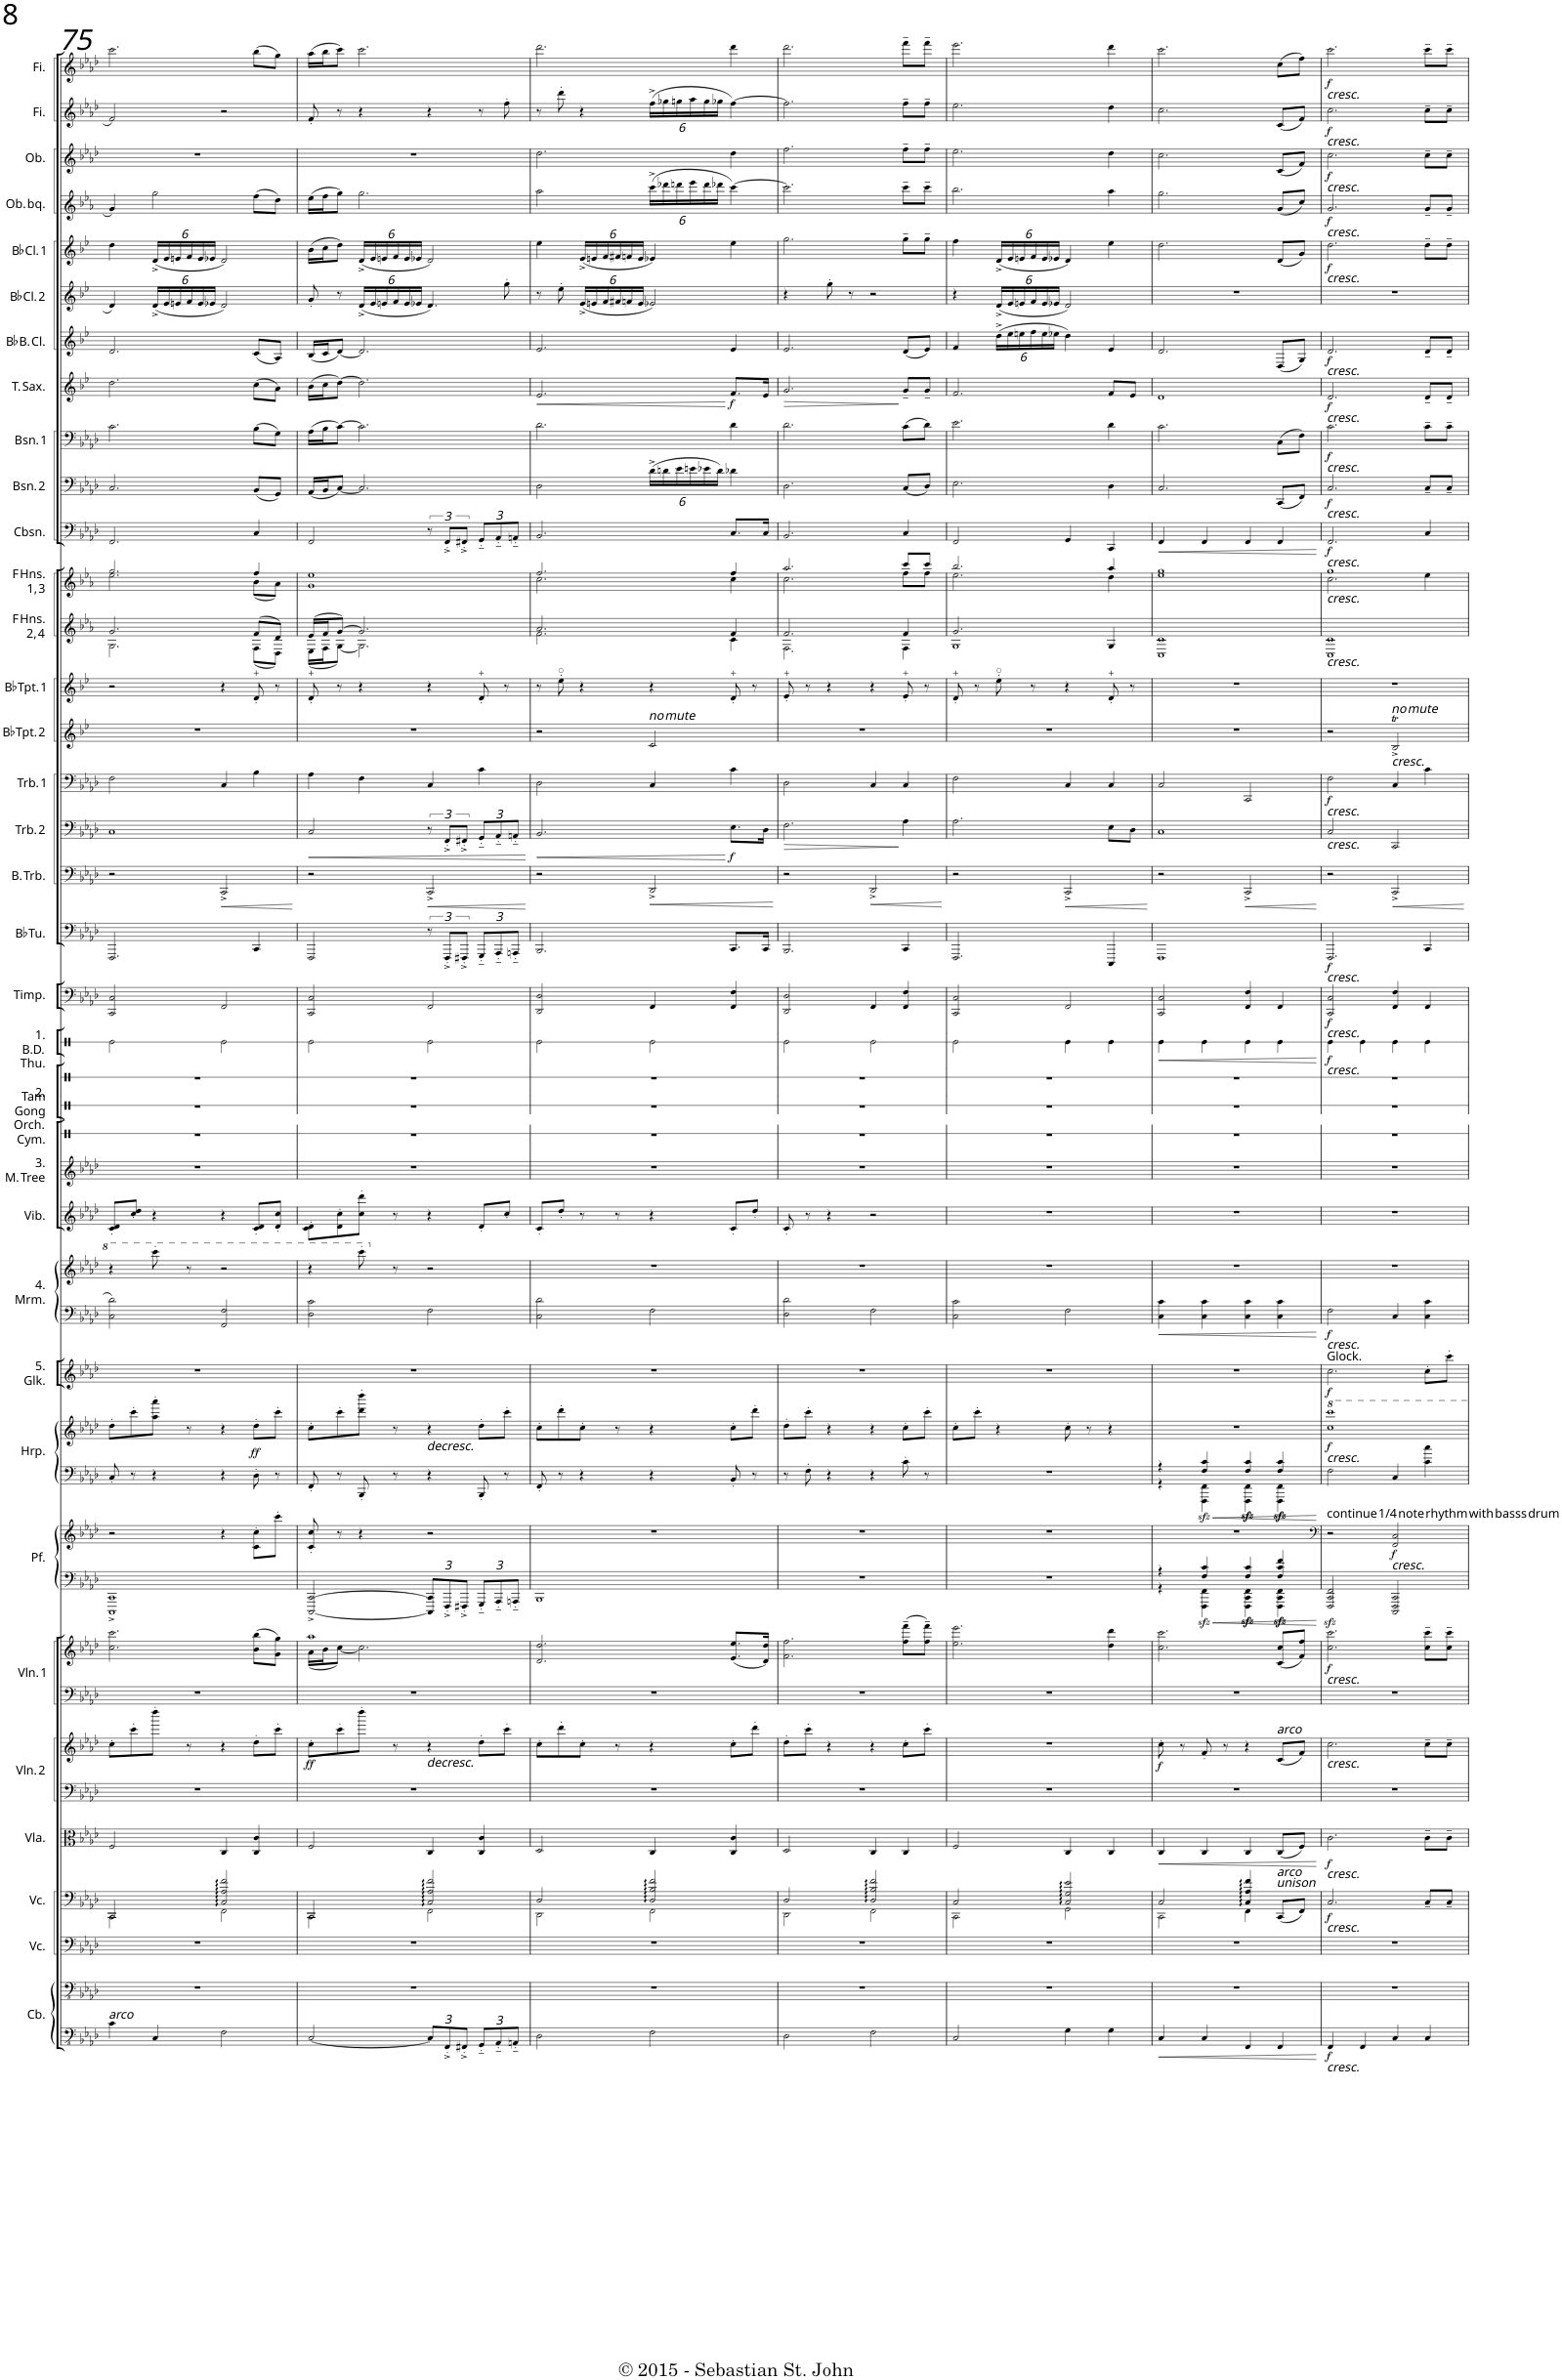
**kern	**kern	**dynam	**kern	**kern	**dynam	**kern	**dynam	**kern	**kern	**dynam	**kern	**kern	**dynam	**kern	**kern	**dynam	**kern	**kern	**dynam	**kern	**dynam	**kern	**kern	**dynam	**kern	**kern	**kern	**kern	**kern	**kern	**dynam	**kern	**dynam	**kern	**dynam	**kern	**dynam	**kern	**dynam	**kern	**dynam	**kern	**kern	**kern	**kern	**kern	**dynam	**kern	**dynam	**kern	**dynam	**kern	**dynam	**kern	**dynam	**kern	**kern	**dynam	**kern	**dynam	**kern	**dynam	**kern	**dynam	**kern	**dynam
*part36	*part36	*part36	*part35	*part34	*part34	*part33	*part33	*part32	*part32	*part32	*part31	*part31	*part31	*part30	*part30	*part30	*part29	*part29	*part29	*part28	*part28	*part27	*part27	*part27	*part26	*part25	*part24	*part23	*part22	*part21	*part21	*part20	*part20	*part19	*part19	*part18	*part18	*part17	*part17	*part16	*part16	*part15	*part14	*part13	*part12	*part11	*part11	*part10	*part10	*part9	*part9	*part8	*part8	*part7	*part7	*part6	*part5	*part5	*part4	*part4	*part3	*part3	*part2	*part2	*part1	*part1
*staff42	*staff41	*staff41/42	*staff40	*staff39	*staff39	*staff38	*staff38	*staff37	*staff36	*staff36/37	*staff35	*staff34	*staff34/35	*staff33	*staff32	*staff32/33	*staff31	*staff30	*staff30/31	*staff29	*staff29	*staff28	*staff27	*staff27/28	*staff26	*staff25	*staff24	*staff23	*staff22	*staff21	*staff21	*staff20	*staff20	*staff19	*staff19	*staff18	*staff18	*staff17	*staff17	*staff16	*staff16	*staff15	*staff14	*staff13	*staff12	*staff11	*staff11	*staff10	*staff10	*staff9	*staff9	*staff8	*staff8	*staff7	*staff7	*staff6	*staff5	*staff5	*staff4	*staff4	*staff3	*staff3	*staff2	*staff2	*staff1	*staff1
*I"Contrabass	*	*	*I"Violoncello	*I"Violoncello	*	*I"Viola	*	*I"Violin 2	*	*	*I"Violin 1	*	*	*I"Piano Celesta	*	*	*I"Harp	*	*	*I"5. Glockenspiel	*	*I"4. Marimba	*	*	*I"Vibraphone	*I"3. Mark Tree	*I"Orchestra Cymbals	*I"Tam-Tam Big Gong	*I"Thundersheet  2.	*I"1. Bass Drum	*	*I"Timpani	*	*I"Bb Tuba	*	*I"Bass Trombone	*	*I"Trombone 2	*	*I"Trombone 1	*	*I"Bb Trumpet 2	*I"Bb Trumpet 1	*I"F Horns 2, 4	*I"F Horns 1, 3	*I"Contrabassoon	*	*I"Bassoon 2	*	*I"Bassoon 1	*	*I"Tenor Saxophone	*	*I"Bb Bass Clarinet	*	*I"Bb Clarinet 2	*I"Bb Clarinet 1	*	*I"English Horn	*	*I"Oboe	*	*I"Flute 2 Alto Flt.	*	*I"Flute 1 Piccolo	*
*I'Cb.	*	*	*I'Vc.	*I'Vc.	*	*I'Vla.	*	*I'Vln. 2	*	*	*I'Vln. 1	*	*	*I'Pno. Csta.	*	*	*I'Hrp.	*	*	*I'5. Glk.	*	*I'4. Mrm.	*	*	*I'Vib.	*I'3. M. Tree	*I'Orch.  Cym.	*I'Tam Gong	*I'Thu.  2.	*I'1. B.D.	*	*I'Timp.	*	*I'Bb Tu.	*	*I'B. Trb.	*	*I'Trb. 2	*	*I'Trb. 1	*	*I'Bb Tpt. 2	*I'Bb Tpt. 1	*I'F Hns. 2, 4	*I'F Hns. 1, 3	*I'Cbsn.	*	*I'Bsn. 2	*	*I'Bsn. 1	*	*I'T. Sax.	*	*I'Bb B. Cl.	*	*I'Bb Cl. 2	*I'Bb Cl. 1	*	*I'E. Hn.	*	*I'Ob.	*	*I'Fl. 2 AFlt	*	*I'Fl. 1 Picc.	*
!!LO:PB:g=z
*clefFv4	*clefFv4	*	*clefF4	*clefF4	*	*clefC3	*	*clefF4	*clefG2	*	*clefF4	*clefG2	*	*clefF4	*clefG2	*	*clefF4	*clefG2	*	*clefG2	*	*clefF4	*clefG2	*	*clefG2	*clefG2	*clefX	*clefX	*clefX	*clefX	*	*clefF4	*	*clefF4	*	*clefF4	*	*clefF4	*	*clefF4	*	*clefG2	*clefG2	*clefG2	*clefG2	*clefF4	*	*clefF4	*	*clefF4	*	*clefG2	*	*clefG2	*	*clefG2	*clefG2	*	*clefG2	*	*clefG2	*	*clefG2	*	*clefG2	*
*	*	*	*	*	*	*	*	*	*	*	*	*	*	*	*	*	*	*	*	*Trd-14c-24	*	*	*	*	*	*	*	*	*	*	*	*	*	*	*	*	*	*	*	*	*	*Trd1c2	*Trd1c2	*Trd4c7	*Trd4c7	*Trd7c12	*	*	*	*	*	*Trd8c14	*	*Trd8c14	*	*Trd1c2	*Trd1c2	*	*Trd4c7	*	*	*	*	*	*	*
*k[b-e-a-d-]	*k[b-e-a-d-]	*	*k[b-e-a-d-]	*k[b-e-a-d-]	*	*k[b-e-a-d-]	*	*k[b-e-a-d-]	*k[b-e-a-d-]	*	*k[b-e-a-d-]	*k[b-e-a-d-]	*	*k[b-e-a-d-]	*k[b-e-a-d-]	*	*k[b-e-a-d-]	*k[b-e-a-d-]	*	*k[b-e-a-d-]	*	*k[b-e-a-d-]	*k[b-e-a-d-]	*	*k[b-e-a-d-]	*k[b-e-a-d-]	*k[]	*k[]	*k[]	*k[]	*	*k[b-e-a-d-]	*	*k[b-e-a-d-]	*	*k[b-e-a-d-]	*	*k[b-e-a-d-]	*	*k[b-e-a-d-]	*	*k[b-e-]	*k[b-e-]	*k[b-e-a-]	*k[b-e-a-]	*k[b-e-a-d-]	*	*k[b-e-a-d-]	*	*k[b-e-a-d-]	*	*k[b-e-]	*	*k[b-e-]	*	*k[b-e-]	*k[b-e-]	*	*k[b-e-a-]	*	*k[b-e-a-d-]	*	*k[b-e-a-d-]	*	*k[b-e-a-d-]	*
*M4/4	*M4/4	*	*M4/4	*M4/4	*	*M4/4	*	*M4/4	*M4/4	*	*M4/4	*M4/4	*	*M4/4	*M4/4	*	*M4/4	*M4/4	*	*M4/4	*	*M4/4	*M4/4	*	*M4/4	*M4/4	*M4/4	*M4/4	*M4/4	*M4/4	*	*M4/4	*	*M4/4	*	*M4/4	*	*M4/4	*	*M4/4	*	*M4/4	*M4/4	*M4/4	*M4/4	*M4/4	*	*M4/4	*	*M4/4	*	*M4/4	*	*M4/4	*	*M4/4	*M4/4	*	*M4/4	*	*M4/4	*	*M4/4	*	*M4/4	*
=75	=75	=75	=75	=75	=75	=75	=75	=75	=75	=75	=75	=75	=75	=75	=75	=75	=75	=75	=75	=75	=75	=75	=75	=75	=75	=75	=75	=75	=75	=75	=75	=75	=75	=75	=75	=75	=75	=75	=75	=75	=75	=75	=75	=75	=75	=75	=75	=75	=75	=75	=75	=75	=75	=75	=75	=75	=75	=75	=75	=75	=75	=75	=75	=75	=75	=75
*	*	*	*	*^	*	*	*	*	*	*	*	*	*	*	*	*	*	*	*	*	*	*	*	*	*	*	*	*	*	*	*	*	*	*	*	*	*	*	*	*	*	*	*	*^	*^	*	*	*	*	*	*	*	*	*	*	*	*	*	*	*	*	*	*	*	*	*
!LO:TX:a:i:t=arco	!	!	!	!	!	!	!	!	!	!	!	!	!	!	!	!	!	!	!	!	!	!	!	!	!	!	!	!	!	!	!	!	!	!	!	!	!	!	!	!	!	!	!	!	!	!	!	!	!	!	!	!	!	!	!	!	!	!	!	!	!	!	!	!	!	!	!	!	!
4C\	1r	.	1r	2CC/	2CC\	.	2F/	.	1r	8cc'\L	.	1r	2.cc\ 2.ccc\	.	1CCC^ 1CC^	2r	.	8C'/	8dd-'\L	.	1r	.	2C\ 2d-\	4r	.	8c/' 8d-/'L	1r	1r	1r	1r	2Re\	.	2CC/ 2C/	.	2.FFF/	.	2r	.	1C	.	2F\	.	1r	2r	2.g/	2.G\	2.gg/	2.ee-\	2.FF/	.	2.C/	.	2.c\	.	2.dd\	.	2.d/	.	4d/	4dd\	.	4g/	.	1r	.	2f/	.	2.ccc\	.
.	.	.	.	.	.	.	.	.	.	8ccc'\	.	.	.	.	.	.	.	8r	8ccc'\	.	.	.	.	.	.	8cc/' 8dd-/'J	.	.	.	.	.	.	.	.	.	.	.	.	.	.	.	.	.	.	.	.	.	.	.	.	.	.	.	.	.	.	.	.	.	.	.	.	.	.	.	.	.	.	.
*	*	*	*	*	*	*	*	*	*	*	*	*	*	*	*	*	*	*	*	*	*	*	*	*	*	*	*	*	*	*	*	*	*	*	*	*	*	*	*	*	*	*	*	*	*	*	*	*	*	*	*	*	*	*	*	*	*	*	*Xbrackettup	*Xbrackettup	*	*	*	*	*	*	*	*	*
4CC/	.	.	.	.	.	.	.	.	.	8dddd-'\J	.	.	.	.	.	.	.	4r	8aa-\' 8aaa-\'J	.	.	.	.	8cccc'\	.	4r	.	.	.	.	.	.	.	.	.	.	.	.	.	.	.	.	.	.	.	.	.	.	.	.	.	.	.	.	.	.	.	.	(<24d^/LL	(<24d^/LL	.	2gg\	.	.	.	.	.	.	.
.	.	.	.	.	.	.	.	.	.	.	.	.	.	.	.	.	.	.	.	.	.	.	.	.	.	.	.	.	.	.	.	.	.	.	.	.	.	.	.	.	.	.	.	.	.	.	.	.	.	.	.	.	.	.	.	.	.	.	24e-/	24e-/	.	.	.	.	.	.	.	.	.
.	.	.	.	.	.	.	.	.	.	.	.	.	.	.	.	.	.	.	.	.	.	.	.	.	.	.	.	.	.	.	.	.	.	.	.	.	.	.	.	.	.	.	.	.	.	.	.	.	.	.	.	.	.	.	.	.	.	.	24en/	24en/	.	.	.	.	.	.	.	.	.
.	.	.	.	.	.	.	.	.	.	8r	.	.	.	.	.	.	.	.	8r	.	.	.	.	8r	.	.	.	.	.	.	.	.	.	.	.	.	.	.	.	.	.	.	.	.	.	.	.	.	.	.	.	.	.	.	.	.	.	.	24f/	24f/	.	.	.	.	.	.	.	.	.
.	.	.	.	.	.	.	.	.	.	.	.	.	.	.	.	.	.	.	.	.	.	.	.	.	.	.	.	.	.	.	.	.	.	.	.	.	.	.	.	.	.	.	.	.	.	.	.	.	.	.	.	.	.	.	.	.	.	.	24e/	24e/	.	.	.	.	.	.	.	.	.
.	.	.	.	.	.	.	.	.	.	.	.	.	.	.	.	.	.	.	.	.	.	.	.	.	.	.	.	.	.	.	.	.	.	.	.	.	.	.	.	.	.	.	.	.	.	.	.	.	.	.	.	.	.	.	.	.	.	.	24e-X/JJ	24e-X/JJ	.	.	.	.	.	.	.	.	.
!	!	!	!	!	!	!	!	!	!	!	!	!	!	!	!	!	!	!	!	!	!	!	!	!	!	!	!	!	!	!	!	!	!	!	!	!	!	!LO:HP:b	!	!	!	!	!	!	!	!	!	!	!	!	!	!	!	!	!	!	!	!	!	!	!	!	!	!	!	!	!	!	!
2FF\	.	.	.	2C/ 2A-/ 2f/	2FF\	.	4C/	.	.	4r	.	.	.	.	.	4r	.	4r	4r	.	.	.	2FF/ 2F/	2r	.	4r	.	.	.	.	2Re\	.	2FF/	.	.	.	2CC^/	<	.	.	4C/	.	.	4r	.	.	.	.	.	.	.	.	.	.	.	.	.	.	2d/)	2d/)	.	.	.	.	.	2r	.	.	.
!	!	!	!	!	!	!	!	!	!	!	!	!	!	!	!	!	!	!	!	!LO:DY:b	!	!	!	!	!	!	!	!	!	!	!	!	!	!	!	!	!	!	!	!	!	!	!	!	!	!	!	!	!	!	!	!	!	!	!	!	!	!	!	!	!	!	!	!	!	!	!	!	!
.	.	.	.	.	.	.	4C/ 4c/	.	.	8dd-'\L	.	.	(>8b-\ 8bb-\L	.	.	8c\' 8cc\'L	.	8D-'\	8dd-'\L	ff	.	.	.	.	.	8c/' 8d-/'L	.	.	.	.	.	.	.	.	4CC/	.	.	.	.	.	4B-\	.	.	8d'/	(>8f/L	(<8F\L	4ff/	(<8b-\L	4C/	.	(<8BB-/L	.	(>8B-\L	.	(>8cc\L	.	(<8c/L	.	.	.	.	(>8ff\L	.	.	.	.	.	(>8bb-\L	.
.	.	.	.	.	.	.	.	.	.	8ccc'\J	.	.	8g\ 8gg\J)	.	.	8ccc'\J	.	8r	8ccc'\J	.	.	.	.	.	.	8d-/' 8cc/'J	.	.	.	.	.	.	.	.	.	.	.	.	.	.	.	.	.	8r	8d/J)	8D\J)	.	8a-\J)	.	.	8GG/J)	.	8G\J)	.	8a\J)	.	8A/J)	.	.	.	.	8dd\J)	.	.	.	.	.	8gg\J)	.
=76	=76	=76	=76	=76	=76	=76	=76	=76	=76	=76	=76	=76	=76	=76	=76	=76	=76	=76	=76	=76	=76	=76	=76	=76	=76	=76	=76	=76	=76	=76	=76	=76	=76	=76	=76	=76	=76	=76	=76	=76	=76	=76	=76	=76	=76	=76	=76	=76	=76	=76	=76	=76	=76	=76	=76	=76	=76	=76	=76	=76	=76	=76	=76	=76	=76	=76	=76	=76	=76
*	*	*	*	*	*	*	*	*	*	*	*	*	*^	*	*	*	*	*	*	*	*	*	*	*	*	*	*	*	*	*	*	*	*	*	*	*	*	*	*	*	*	*	*	*	*	*	*	*	*	*	*	*	*	*	*	*	*	*	*	*	*	*	*	*	*	*	*	*	*
!	!	!	!	!	!	!	!	!	!	!	!LO:DY:b	!	!	!	!	!	!	!	!	!	!	!	!	!	!	!	!	!	!	!	!	!	!	!	!	!	!	!	!	!	!LO:HP:b	!	!	!	!	!	!	!	!	!	!	!	!	!	!	!	!	!	!	!	!	!	!	!	!	!	!	!	!	!
[2CC/	1r	.	1r	2CC/	2CC\	.	2F/	.	1r	8cc'\L	ff	1r	1aa-	(<16a-\LL	.	[2CCC/^ [2CC/^	8c/' 8cc/'	.	8FF'/	8cc'\L	.	1r	.	2D-\ 2c\	4r	.	8c\' 8d-\'L	1r	1r	1r	1r	2Re\	.	2CC/ 2C/	.	2FFF/	.	2r	.	2C/	<	4A-\	.	1r	8d'/	(>16e-/LL	(<16E-\LL	1ee-	1g	2FF/	.	(<16AA-/LL	.	(>16A-\LL	.	(>16b-\LL	.	(<16B-/LL	.	8g'/	(>16b-\LL	.	(>16ee-\LL	.	1r	.	8f'/	.	(>16aa-\LL	.
.	.	.	.	.	.	.	.	.	.	.	.	.	.	16b-\J	.	.	.	.	.	.	.	.	.	.	.	.	.	.	.	.	.	.	.	.	.	.	.	.	.	.	.	.	.	.	.	16f/J	16F\J	.	.	.	.	16BB-/J	.	16B-\J	.	16cc\J	.	16c/J	.	.	16cc\J	.	16ff\J	.	.	.	.	.	16bb-\J	.
.	.	.	.	.	.	.	.	.	.	8ccc'\	.	.	.	[8cc\J)	.	.	8r	.	8r	8ccc'\	.	.	.	.	.	.	8d-\' 8cc\'	.	.	.	.	.	.	.	.	.	.	.	.	.	.	.	.	.	8r	[8g/J)	[8G\J)	.	.	.	.	[8C/J)	.	[8c\J)	.	[8dd\J)	.	[8d/J)	.	8r	8dd\J)	.	8gg\J)	.	.	.	8r	.	8ccc\J)	.
.	.	.	.	.	.	.	.	.	.	8dddd-'\J	.	.	.	2.cc\]	.	.	4r	.	8BBB-'/	8ddd-\' 8dddd-\'J	.	.	.	.	8cccc'\	.	8cc\' 8ddd-\'J	.	.	.	.	.	.	.	.	.	.	.	.	.	.	4F\	.	.	4r	2.g/]	2.G\]	.	.	.	.	2.C/]	.	2.c\]	.	2.dd\]	.	2.d/]	.	(<24d^/LL	(<24d^/LL	.	2.gg\	.	.	.	4r	.	2.ccc\	.
.	.	.	.	.	.	.	.	.	.	.	.	.	.	.	.	.	.	.	.	.	.	.	.	.	.	.	.	.	.	.	.	.	.	.	.	.	.	.	.	.	.	.	.	.	.	.	.	.	.	.	.	.	.	.	.	.	.	.	.	24e-/	24e-/	.	.	.	.	.	.	.	.	.
.	.	.	.	.	.	.	.	.	.	.	.	.	.	.	.	.	.	.	.	.	.	.	.	.	.	.	.	.	.	.	.	.	.	.	.	.	.	.	.	.	.	.	.	.	.	.	.	.	.	.	.	.	.	.	.	.	.	.	.	24en/	24en/	.	.	.	.	.	.	.	.	.
.	.	.	.	.	.	.	.	.	.	8r	.	.	.	.	.	.	.	.	8r	8r	.	.	.	.	8r	.	8r	.	.	.	.	.	.	.	.	.	.	.	.	.	.	.	.	.	.	.	.	.	.	.	.	.	.	.	.	.	.	.	.	24f/	24f/	.	.	.	.	.	.	.	.	.
.	.	.	.	.	.	.	.	.	.	.	.	.	.	.	.	.	.	.	.	.	.	.	.	.	.	.	.	.	.	.	.	.	.	.	.	.	.	.	.	.	.	.	.	.	.	.	.	.	.	.	.	.	.	.	.	.	.	.	.	24e/	24e/	.	.	.	.	.	.	.	.	.
.	.	.	.	.	.	.	.	.	.	.	.	.	.	.	.	.	.	.	.	.	.	.	.	.	.	.	.	.	.	.	.	.	.	.	.	.	.	.	.	.	.	.	.	.	.	.	.	.	.	.	.	.	.	.	.	.	.	.	.	24e-X/JJ	24e-X/JJ	.	.	.	.	.	.	.	.	.
*Xbrackettup	*	*	*	*	*	*	*	*	*	*	*	*	*	*	*	*Xbrackettup	*	*	*	*	*	*	*	*	*	*	*	*	*	*	*	*	*	*	*	*	*	*	*	*	*	*	*	*	*	*	*	*	*	*	*	*	*	*	*	*	*	*	*	*	*	*	*	*	*	*	*	*	*	*
!	!	!	!	!	!	!	!	!	!	!	!	!	!	!	!	!	!	!	!	!LO:TX:b:i:t=decresc.	!	!	!	!	!	!	!	!	!	!	!	!	!	!	!	!	!	!	!	!	!	!	!	!	!	!	!	!	!	!	!	!	!	!	!	!	!	!	!	!	!	!	!	!	!	!	!	!	!	!
!	!	!	!	!	!	!	!	!	!	!LO:TX:b:i:t=decresc.	!	!	!	!	!	!	!	!	!	!	!	!	!	!	!	!	!	!	!	!	!	!	!	!	!	!	!	!	!	!	!	!	!	!	!	!	!	!	!	!	!	!	!	!	!	!	!	!	!	!	!	!	!	!	!	!	!	!	!	!
!	!	!	!	!	!	!	!	!	!	!	!	!	!	!	!	!	!	!	!	!	!	!	!	!	!	!	!	!	!	!	!	!	!	!	!	!	!	!	!LO:HP:b	!	!	!	!	!	!	!	!	!	!	!	!	!	!	!	!	!	!	!	!	!	!	!	!	!	!	!	!	!	!	!
12CC/L]	.	.	.	2C/ 2A-/ 2f/	2FF\	.	4C/	.	.	4r	.	.	.	.	.	12CCC/] 12CC/]L	2r	.	4r	4r	.	.	.	2F\	2r	.	4r	.	.	.	.	2Re\	.	2FF/	.	12r	.	2CC^/	<	12r	.	4C/	.	.	4r	.	.	.	.	12r	.	.	.	.	.	.	.	.	.	4.d/)	2d/)	.	.	.	.	.	4r	.	.	.
12FFF'^/	.	.	.	.	.	.	.	.	.	.	.	.	.	.	.	12FFF'^/	.	.	.	.	.	.	.	.	.	.	.	.	.	.	.	.	.	.	.	12FFF'^/L	.	.	.	12FF'^/L	.	.	.	.	.	.	.	.	.	12FF'^/L	.	.	.	.	.	.	.	.	.	.	.	.	.	.	.	.	.	.	.	.
12FFF#X'^/J	.	.	.	.	.	.	.	.	.	.	.	.	.	.	.	12FFF#X'^/J	.	.	.	.	.	.	.	.	.	.	.	.	.	.	.	.	.	.	.	12FFF#X'^/J	.	.	.	12FF#X'^/J	.	.	.	.	.	.	.	.	.	12FF#X'^/J	.	.	.	.	.	.	.	.	.	.	.	.	.	.	.	.	.	.	.	.
*	*	*	*	*	*	*	*	*	*	*	*	*	*	*	*	*	*	*	*	*	*	*	*	*	*	*	*	*	*	*	*	*	*	*	*	*Xbrackettup	*	*	*	*Xbrackettup	*	*	*	*	*	*	*	*	*	*Xbrackettup	*	*	*	*	*	*	*	*	*	*	*	*	*	*	*	*	*	*	*	*
12GGG'~/L	.	.	.	.	.	.	4C/ 4c/	.	.	8dd-'\L	.	.	.	.	.	12GGG'~/L	.	.	8BBB-'/	8dd-'\L	.	.	.	.	.	.	8d-'/L	.	.	.	.	.	.	.	.	12GGG'~/L	.	.	.	12GG'~/L	.	4c\	.	.	8d'/	.	.	.	.	12GG'~/L	.	.	.	.	.	.	.	.	.	.	.	.	.	.	.	.	8r	.	.	.
12AAA-'~/	.	.	.	.	.	.	.	.	.	.	.	.	.	.	.	12AAA-'~/	.	.	.	.	.	.	.	.	.	.	.	.	.	.	.	.	.	.	.	12AAA-'~/	.	.	.	12AA-'~/	.	.	.	.	.	.	.	.	.	12AA-'~/	.	.	.	.	.	.	.	.	.	.	.	.	.	.	.	.	.	.	.	.
.	.	.	.	.	.	.	.	.	.	8ccc'\J	.	.	.	.	.	.	.	.	8r	8ccc'\J	.	.	.	.	.	.	8cc'/J	.	.	.	.	.	.	.	.	.	.	.	.	.	.	.	.	.	8r	.	.	.	.	.	.	.	.	.	.	.	.	.	.	8gg'\	.	.	.	.	.	.	8ff'\	.	.	.
12AAAn'~/J	.	.	.	.	.	.	.	.	.	.	.	.	.	.	.	12AAAn'~/J	.	.	.	.	.	.	.	.	.	.	.	.	.	.	.	.	.	.	.	12AAAn'~/J	.	.	.	12AAn'~/J	.	.	.	.	.	.	.	.	.	12AAn'~/J	.	.	.	.	.	.	.	.	.	.	.	.	.	.	.	.	.	.	.	.
*	*	*	*	*	*	*	*	*	*	*	*	*	*	*	*	*	*	*	*	*	*	*	*	*	*	*	*	*	*	*	*	*	*	*	*	*	*	*	*	*	*	*	*	*	*	*v	*v	*	*	*	*	*	*	*	*	*	*	*	*	*	*	*	*	*	*	*	*	*	*	*
*	*	*	*	*v	*v	*	*	*	*	*	*	*	*v	*v	*	*	*	*	*	*	*	*	*	*	*	*	*	*	*	*	*	*	*	*	*	*	*	*	*	*	*	*	*	*	*	*	*v	*v	*	*	*	*	*	*	*	*	*	*	*	*	*	*	*	*	*	*	*	*	*
.	.	.	.	.	.	.	.	.	.	.	.	.	.	.	.	.	.	.	.	.	.	.	.	.	.	.	.	.	.	.	.	.	.	.	.	.	[	.	.	.	.	.	.	.	.	.	.	.	.	.	.	.	.	.	.	.	.	.	.	.	.	.	.	.	.	.
=77	=77	=77	=77	=77	=77	=77	=77	=77	=77	=77	=77	=77	=77	=77	=77	=77	=77	=77	=77	=77	=77	=77	=77	=77	=77	=77	=77	=77	=77	=77	=77	=77	=77	=77	=77	=77	=77	=77	=77	=77	=77	=77	=77	=77	=77	=77	=77	=77	=77	=77	=77	=77	=77	=77	=77	=77	=77	=77	=77	=77	=77	=77	=77	=77	=77	=77
*	*	*	*	*^	*	*	*	*	*	*	*	*	*	*	*	*	*	*	*	*	*	*	*	*	*	*	*	*	*	*	*	*	*	*	*	*	*	*	*	*	*	*	*	*	*	*	*	*	*	*	*	*	*	*	*	*	*	*	*	*	*	*	*	*	*	*
!	!	!	!	!	!	!	!	!	!	!	!	!	!	!	!	!	!	!	!	!	!	!	!	!	!	!	!	!	!	!	!	!	!	!	!	!	!	!	!	!LO:HP:b	!	!	!	!	!	!	!	!	!	!	!	!	!	!LO:HP:b	!	!	!	!	!	!	!	!	!	!	!	!	!
*	*	*	*	*	*	*	*	*	*	*	*	*	*	*	*	*	*	*	*	*	*	*	*	*	*	*	*	*	*	*	*	*	*	*	*	*	*	*	*	*	*	*	*	*	*^	*^	*	*	*	*	*	*	*	*	*	*	*	*	*	*	*	*	*	*	*	*	*
2DD-\	1r	.	1r	2D-/	2DD-\	.	2D-/	.	1r	8cc'\L	.	1r	2.d-/ 2.dd-/	.	1BBB-	1r	.	8FF'/	8cc'\L	.	1r	.	2C\ 2d-\	1r	.	8c'/L	1r	1r	1r	1r	2Re\	.	2DD-/ 2D-/	.	2.BBB-/	.	2r	.	2.BB-/	<	2D-\	.	2r	8r	2.a-/	2.f\	2.ff/	2.cc\	2.BB-/	.	2D-\	.	2.d-\	.	2.e-/	<	2.e-/	.	8r	4ee-\	.	2aa-\	.	2.dd-\	.	8r	.	2.ddd-\	.
.	.	.	.	.	.	.	.	.	.	8ddd-'\	.	.	.	.	.	.	.	8r	8ddd-'\	.	.	.	.	.	.	8dd-'/J	.	.	.	.	.	.	.	.	.	.	.	.	.	.	.	.	.	8ee-'\	.	.	.	.	.	.	.	.	.	.	.	.	.	.	8ee-'\	.	.	.	.	.	.	8ddd-'\	.	.	.
.	.	.	.	.	.	.	.	.	.	8cc'\J	.	.	.	.	.	.	.	4r	8cc'\J	.	.	.	.	.	.	8r	.	.	.	.	.	.	.	.	.	.	.	.	.	.	.	.	.	4r	.	.	.	.	.	.	.	.	.	.	.	.	.	.	(<24e-^/LL	(<24e-^/LL	.	.	.	.	.	4r	.	.	.
.	.	.	.	.	.	.	.	.	.	.	.	.	.	.	.	.	.	.	.	.	.	.	.	.	.	.	.	.	.	.	.	.	.	.	.	.	.	.	.	.	.	.	.	.	.	.	.	.	.	.	.	.	.	.	.	.	.	.	24en/	24en/	.	.	.	.	.	.	.	.	.
.	.	.	.	.	.	.	.	.	.	.	.	.	.	.	.	.	.	.	.	.	.	.	.	.	.	.	.	.	.	.	.	.	.	.	.	.	.	.	.	.	.	.	.	.	.	.	.	.	.	.	.	.	.	.	.	.	.	.	24f/	24f/	.	.	.	.	.	.	.	.	.
.	.	.	.	.	.	.	.	.	.	8r	.	.	.	.	.	.	.	.	8r	.	.	.	.	.	.	8r	.	.	.	.	.	.	.	.	.	.	.	.	.	.	.	.	.	.	.	.	.	.	.	.	.	.	.	.	.	.	.	.	24f#X/	24f#X/	.	.	.	.	.	.	.	.	.
.	.	.	.	.	.	.	.	.	.	.	.	.	.	.	.	.	.	.	.	.	.	.	.	.	.	.	.	.	.	.	.	.	.	.	.	.	.	.	.	.	.	.	.	.	.	.	.	.	.	.	.	.	.	.	.	.	.	.	24fn/	24fn/	.	.	.	.	.	.	.	.	.
.	.	.	.	.	.	.	.	.	.	.	.	.	.	.	.	.	.	.	.	.	.	.	.	.	.	.	.	.	.	.	.	.	.	.	.	.	.	.	.	.	.	.	.	.	.	.	.	.	.	.	.	.	.	.	.	.	.	.	24e/JJ	24e/JJ	.	.	.	.	.	.	.	.	.
!	!	!	!	!	!	!	!	!	!	!	!	!	!	!	!	!	!	!	!	!	!	!	!	!	!	!	!	!	!	!	!	!	!	!	!	!	!	!LO:HP:b	!	!	!	!	!	!	!	!	!	!	!	!	!	!	!	!	!	!	!	!	!	!	!	!	!	!	!	!	!	!	!
*	*	*	*	*	*	*	*	*	*	*	*	*	*	*	*	*	*	*	*	*	*	*	*	*	*	*	*	*	*	*	*	*	*	*	*	*	*	*	*	*	*	*	*	*	*	*	*	*	*	*	*Xbrackettup	*	*	*	*	*	*	*	*	*	*	*Xbrackettup	*	*	*	*Xbrackettup	*	*	*
!	!	!	!	!	!	!	!	!	!	!	!	!	!	!	!	!	!	!	!	!	!	!	!	!	!	!	!	!	!	!	!	!	!	!	!	!	!	!	!	!	!	!	!LO:TX:a:i:t=no mute	!	!	!	!	!	!	!	!	!	!	!	!	!	!	!	!	!	!	!	!	!	!	!	!	!	!
2FF\	.	.	.	2D-/ 2B-/ 2f/	2FF\	.	4C/	.	.	4r	.	.	.	.	.	.	.	4r	4r	.	.	.	2F\	.	.	4r	.	.	.	.	2Re\	.	4FF/	.	.	.	2DD-^/	<	.	.	4C/	.	2c/	4r	.	.	.	.	.	.	(>24d-^\LL	.	.	.	.	.	.	.	2e-X/)	4e-X/)	.	(>24ccc^\LL	.	.	.	(>24ff^\LL	.	.	.
.	.	.	.	.	.	.	.	.	.	.	.	.	.	.	.	.	.	.	.	.	.	.	.	.	.	.	.	.	.	.	.	.	.	.	.	.	.	.	.	.	.	.	.	.	.	.	.	.	.	.	24dn\	.	.	.	.	.	.	.	.	.	.	24ddd-X\	.	.	.	24gg-X\	.	.	.
.	.	.	.	.	.	.	.	.	.	.	.	.	.	.	.	.	.	.	.	.	.	.	.	.	.	.	.	.	.	.	.	.	.	.	.	.	.	.	.	.	.	.	.	.	.	.	.	.	.	.	24e-\	.	.	.	.	.	.	.	.	.	.	24dddn\	.	.	.	24ggn\	.	.	.
.	.	.	.	.	.	.	.	.	.	.	.	.	.	.	.	.	.	.	.	.	.	.	.	.	.	.	.	.	.	.	.	.	.	.	.	.	.	.	.	.	.	.	.	.	.	.	.	.	.	.	24en\	.	.	.	.	.	.	.	.	.	.	24eee-\	.	.	.	24aa-\	.	.	.
.	.	.	.	.	.	.	.	.	.	.	.	.	.	.	.	.	.	.	.	.	.	.	.	.	.	.	.	.	.	.	.	.	.	.	.	.	.	.	.	.	.	.	.	.	.	.	.	.	.	.	24e-X\	.	.	.	.	.	.	.	.	.	.	24ddd\	.	.	.	24gg\	.	.	.
.	.	.	.	.	.	.	.	.	.	.	.	.	.	.	.	.	.	.	.	.	.	.	.	.	.	.	.	.	.	.	.	.	.	.	.	.	.	.	.	.	.	.	.	.	.	.	.	.	.	.	24d\JJ)	.	.	.	.	.	.	.	.	.	.	24ddd-X\JJ	.	.	.	24gg-X\JJ	.	.	.
!	!	!	!	!	!	!	!	!	!	!	!	!	!	!	!	!	!	!	!	!	!	!	!	!	!	!	!	!	!	!	!	!	!	!	!	!	!	!	!	!LO:DY:n=1:b	!	!	!	!	!	!	!	!	!	!	!	!	!	!	!	!LO:DY:n=1:b	!	!	!	!	!	!	!	!	!	!	!	!	!
.	.	.	.	.	.	.	4C/ 4c/	.	.	8cc'\L	.	.	(<8.e-/ 8.ee-/L	.	.	.	.	8BB-'/	8cc'\L	.	.	.	.	.	.	8c'/L	.	.	.	.	.	.	4FF/ 4F/	.	8.CC/L	.	.	.	8.E-\L	[ f	4c\	.	.	8d'/	4f/	4c\	4ff/	4cc\	8.C/L	.	4d-X\	.	4d-\	.	8.f/L	[ f	4e-/	.	.	4ee-\	.	[4ccc\)	.	4dd-\	.	[4ff\)	.	4ddd-\	.
.	.	.	.	.	.	.	.	.	.	8ddd-'\J	.	.	.	.	.	.	.	8r	8ddd-'\J	.	.	.	.	.	.	8dd-'/J	.	.	.	.	.	.	.	.	.	.	.	.	.	.	.	.	.	8r	.	.	.	.	.	.	.	.	.	.	.	.	.	.	.	.	.	.	.	.	.	.	.	.	.
.	.	.	.	.	.	.	.	.	.	.	.	.	16d-/ 16dd-/Jk)	.	.	.	.	.	.	.	.	.	.	.	.	.	.	.	.	.	.	.	.	.	16CC/Jk	.	.	.	16D-\Jk	.	.	.	.	.	.	.	.	.	16C/Jk	.	.	.	.	.	16e-/Jk	.	.	.	.	.	.	.	.	.	.	.	.	.	.
*	*	*	*	*	*	*	*	*	*	*	*	*	*	*	*	*	*	*	*	*	*	*	*	*	*	*	*	*	*	*	*	*	*	*	*	*	*	*	*	*	*	*	*	*	*v	*v	*	*	*	*	*	*	*	*	*	*	*	*	*	*	*	*	*	*	*	*	*	*	*
*	*	*	*	*v	*v	*	*	*	*	*	*	*	*	*	*	*	*	*	*	*	*	*	*	*	*	*	*	*	*	*	*	*	*	*	*	*	*	*	*	*	*	*	*	*	*	*v	*v	*	*	*	*	*	*	*	*	*	*	*	*	*	*	*	*	*	*	*	*	*
.	.	.	.	.	.	.	.	.	.	.	.	.	.	.	.	.	.	.	.	.	.	.	.	.	.	.	.	.	.	.	.	.	.	.	.	.	[	.	.	.	.	.	.	.	.	.	.	.	.	.	.	.	.	.	.	.	.	.	.	.	.	.	.	.	.	.
=78	=78	=78	=78	=78	=78	=78	=78	=78	=78	=78	=78	=78	=78	=78	=78	=78	=78	=78	=78	=78	=78	=78	=78	=78	=78	=78	=78	=78	=78	=78	=78	=78	=78	=78	=78	=78	=78	=78	=78	=78	=78	=78	=78	=78	=78	=78	=78	=78	=78	=78	=78	=78	=78	=78	=78	=78	=78	=78	=78	=78	=78	=78	=78	=78	=78	=78
*	*	*	*	*^	*	*	*	*	*	*	*	*	*	*	*	*	*	*	*	*	*	*	*	*	*	*	*	*	*	*	*	*	*	*	*	*	*	*	*	*	*	*	*	*^	*^	*	*	*	*	*	*	*	*	*	*	*	*	*	*	*	*	*	*	*	*	*
!	!	!	!	!	!	!	!	!	!	!	!	!	!	!	!	!	!	!	!	!	!	!	!	!	!	!	!	!	!	!	!	!	!	!	!	!	!	!	!	!	!	!	!	!	!	!	!	!	!	!	!	!	!	!	!	!LO:HP:b	!	!	!	!	!	!	!	!	!	!	!	!	!
2DD-\	1r	.	1r	2D-/	2DD-\	.	2D-/	.	1r	8dd-'\L	.	1r	2.f\ 2.ff\	.	1r	1r	.	8r	8dd-'\L	.	1r	.	2D-\ 2d-\	1r	.	8c'/	1r	1r	1r	1r	2Re\	.	2DD-/ 2D-/	.	2.BBB-/	.	2r	.	2.F\	.	2D-\	.	1r	8e-'/	2.f/	2.F\	2.aa-/	2.cc\	2.BB-/	.	2.D-\	.	2.d-\	.	2.g/	>	2.e-/	.	4r	2.gg\	.	2.ccc\]	.	2.ff\	.	2.ff\]	.	2.ddd-\	.
.	.	.	.	.	.	.	.	.	.	8ccc'\J	.	.	.	.	.	.	.	8F'\	8ccc'\J	.	.	.	.	.	.	8r	.	.	.	.	.	.	.	.	.	.	.	.	.	.	.	.	.	8r	.	.	.	.	.	.	.	.	.	.	.	.	.	.	.	.	.	.	.	.	.	.	.	.	.
.	.	.	.	.	.	.	.	.	.	4r	.	.	.	.	.	.	.	4r	4r	.	.	.	.	.	.	4r	.	.	.	.	.	.	.	.	.	.	.	.	.	.	.	.	.	4r	.	.	.	.	.	.	.	.	.	.	.	.	.	.	8gg'\	.	.	.	.	.	.	.	.	.	.
.	.	.	.	.	.	.	.	.	.	.	.	.	.	.	.	.	.	.	.	.	.	.	.	.	.	.	.	.	.	.	.	.	.	.	.	.	.	.	.	.	.	.	.	.	.	.	.	.	.	.	.	.	.	.	.	.	.	.	8r	.	.	.	.	.	.	.	.	.	.
!	!	!	!	!	!	!	!	!	!	!	!	!	!	!	!	!	!	!	!	!	!	!	!	!	!	!	!	!	!	!	!	!	!	!	!	!	!	!LO:HP:b	!	!	!	!	!	!	!	!	!	!	!	!	!	!	!	!	!	!	!	!	!	!	!	!	!	!	!	!	!	!	!
2FF\	.	.	.	2D-/ 2B-/ 2f/	2FF\	.	4C/	.	.	4r	.	.	.	.	.	.	.	4r	4r	.	.	.	2F\	.	.	2r	.	.	.	.	2Re\	.	4FF/	.	.	.	2DD-^/	<	.	.	4C/	.	.	4r	.	.	.	.	.	.	.	.	.	.	.	.	.	.	2r	.	.	.	.	.	.	.	.	.	.
.	.	.	.	.	.	.	4C/	.	.	8cc'\L	.	.	(>8ff\~ 8fff\~L	.	.	.	.	8c'\	8cc'\L	.	.	.	.	.	.	.	.	.	.	.	.	.	4FF/ 4F/	.	4CC/	.	.	.	4A-\	[	4C/	.	.	8e-'/	4f/	4F\	8ccc/L	8ff\L	4C/	.	(<8C/L	.	(>8c\L	.	8g~/L	]	(<8d/L	.	.	8gg~\L	.	8ccc~\L	.	8ff~\L	.	8ff~\L	.	8fff~\L	.
.	.	.	.	.	.	.	.	.	.	8ccc'\J	.	.	8ff\~ 8fff\~J)	.	.	.	.	8r	8ccc'\J	.	.	.	.	.	.	.	.	.	.	.	.	.	.	.	.	.	.	.	.	.	.	.	.	8r	.	.	8ccc/J	8ff\J	.	.	8D-/J)	.	8d-\J)	.	8g~/J	.	8e-/J)	.	.	8gg~\J	.	8ccc~\J	.	8ff~\J	.	8ff~\J	.	8fff~\J	.
*	*	*	*	*	*	*	*	*	*	*	*	*	*	*	*	*	*	*	*	*	*	*	*	*	*	*	*	*	*	*	*	*	*	*	*	*	*	*	*	*	*	*	*	*	*v	*v	*	*	*	*	*	*	*	*	*	*	*	*	*	*	*	*	*	*	*	*	*	*	*
*	*	*	*	*v	*v	*	*	*	*	*	*	*	*	*	*	*	*	*	*	*	*	*	*	*	*	*	*	*	*	*	*	*	*	*	*	*	*	*	*	*	*	*	*	*	*	*v	*v	*	*	*	*	*	*	*	*	*	*	*	*	*	*	*	*	*	*	*	*	*
.	.	.	.	.	.	.	.	.	.	.	.	.	.	.	.	.	.	.	.	.	.	.	.	.	.	.	.	.	.	.	.	.	.	.	.	.	[	.	.	.	.	.	.	.	.	.	.	.	.	.	.	.	.	.	.	.	.	.	.	.	.	.	.	.	.	.
=79	=79	=79	=79	=79	=79	=79	=79	=79	=79	=79	=79	=79	=79	=79	=79	=79	=79	=79	=79	=79	=79	=79	=79	=79	=79	=79	=79	=79	=79	=79	=79	=79	=79	=79	=79	=79	=79	=79	=79	=79	=79	=79	=79	=79	=79	=79	=79	=79	=79	=79	=79	=79	=79	=79	=79	=79	=79	=79	=79	=79	=79	=79	=79	=79	=79	=79
*	*	*	*	*^	*	*	*	*	*	*	*	*	*	*	*	*	*	*	*	*	*	*	*	*	*	*	*	*	*	*	*	*	*	*	*	*	*	*	*	*	*	*	*	*^	*^	*	*	*	*	*	*	*	*	*	*	*	*	*	*	*	*	*	*	*	*	*
2CC/	1r	.	1r	2C/	2CC\	.	2F/	.	1r	1r	.	1r	2.ee-\ 2.eee-\	.	1r	1r	.	1r	8cc'\L	.	1r	.	2C\ 2c\	1r	.	1r	1r	1r	1r	1r	2Re\	.	2CC/ 2C/	.	2.FFF/	.	2r	.	2.A-\	.	2F\	.	1r	8d'/	2.g/	1G	2.bb-/	2.ee-\	2FF/	.	2.E-\	.	2.e-\	.	2.f/	.	4f/	.	4r	4ff\	.	2.bb-\	.	2.ee-\	.	2.ee-\	.	2.eee-\	.
.	.	.	.	.	.	.	.	.	.	.	.	.	.	.	.	.	.	.	8ccc'\J	.	.	.	.	.	.	.	.	.	.	.	.	.	.	.	.	.	.	.	.	.	.	.	.	8r	.	.	.	.	.	.	.	.	.	.	.	.	.	.	.	.	.	.	.	.	.	.	.	.	.
*	*	*	*	*	*	*	*	*	*	*	*	*	*	*	*	*	*	*	*	*	*	*	*	*	*	*	*	*	*	*	*	*	*	*	*	*	*	*	*	*	*	*	*	*	*	*	*	*	*	*	*	*	*	*	*	*	*Xbrackettup	*	*	*	*	*	*	*	*	*	*	*	*
.	.	.	.	.	.	.	.	.	.	.	.	.	.	.	.	.	.	.	4r	.	.	.	.	.	.	.	.	.	.	.	.	.	.	.	.	.	.	.	.	.	.	.	.	8ee-'\	.	.	.	.	.	.	.	.	.	.	.	.	(>24dd^\LL	.	(<24d^/LL	(<24d^/LL	.	.	.	.	.	.	.	.	.
.	.	.	.	.	.	.	.	.	.	.	.	.	.	.	.	.	.	.	.	.	.	.	.	.	.	.	.	.	.	.	.	.	.	.	.	.	.	.	.	.	.	.	.	.	.	.	.	.	.	.	.	.	.	.	.	.	24ee-\	.	24e-/	24e-/	.	.	.	.	.	.	.	.	.
.	.	.	.	.	.	.	.	.	.	.	.	.	.	.	.	.	.	.	.	.	.	.	.	.	.	.	.	.	.	.	.	.	.	.	.	.	.	.	.	.	.	.	.	.	.	.	.	.	.	.	.	.	.	.	.	.	24een\	.	24en/	24en/	.	.	.	.	.	.	.	.	.
.	.	.	.	.	.	.	.	.	.	.	.	.	.	.	.	.	.	.	.	.	.	.	.	.	.	.	.	.	.	.	.	.	.	.	.	.	.	.	.	.	.	.	.	8r	.	.	.	.	.	.	.	.	.	.	.	.	24ff\	.	24f/	24f/	.	.	.	.	.	.	.	.	.
.	.	.	.	.	.	.	.	.	.	.	.	.	.	.	.	.	.	.	.	.	.	.	.	.	.	.	.	.	.	.	.	.	.	.	.	.	.	.	.	.	.	.	.	.	.	.	.	.	.	.	.	.	.	.	.	.	24ee\	.	24e/	24e/	.	.	.	.	.	.	.	.	.
.	.	.	.	.	.	.	.	.	.	.	.	.	.	.	.	.	.	.	.	.	.	.	.	.	.	.	.	.	.	.	.	.	.	.	.	.	.	.	.	.	.	.	.	.	.	.	.	.	.	.	.	.	.	.	.	.	24ee-X\JJ	.	24e-X/JJ	24e-X/JJ	.	.	.	.	.	.	.	.	.
!	!	!	!	!	!	!	!	!	!	!	!	!	!	!	!	!	!	!	!	!	!	!	!	!	!	!	!	!	!	!	!	!	!	!	!	!	!	!LO:HP:b	!	!	!	!	!	!	!	!	!	!	!	!	!	!	!	!	!	!	!	!	!	!	!	!	!	!	!	!	!	!	!
4GG\	.	.	.	2C/ 2G/ 2e-/	2GG\	.	4C/	.	.	.	.	.	.	.	.	.	.	.	8cc'\	.	.	.	2F\	.	.	.	.	.	.	.	4Re\	.	2FF/	.	.	.	2CC^/	<	.	.	4C/	.	.	4r	.	.	.	.	4GG/	.	.	.	.	.	.	.	4dd\)	.	2d/)	4d/)	.	.	.	.	.	.	.	.	.
.	.	.	.	.	.	.	.	.	.	.	.	.	.	.	.	.	.	.	8r	.	.	.	.	.	.	.	.	.	.	.	.	.	.	.	.	.	.	.	.	.	.	.	.	.	.	.	.	.	.	.	.	.	.	.	.	.	.	.	.	.	.	.	.	.	.	.	.	.	.
4GG\	.	.	.	.	.	.	4C/	.	.	.	.	.	4dd-\ 4ddd-\	.	.	.	.	.	4r	.	.	.	.	.	.	.	.	.	.	.	4Re\	.	.	.	4CCC/	.	.	.	8E-\L	.	4C/	.	.	8d'/	4G/	.	4aa-/	4dd\	4CC/	.	4D-\	.	4d-\	.	8f/L	.	4e-/	.	.	4ee-\	.	4aa-\	.	4dd-\	.	4dd-\	.	4ddd-\	.
.	.	.	.	.	.	.	.	.	.	.	.	.	.	.	.	.	.	.	.	.	.	.	.	.	.	.	.	.	.	.	.	.	.	.	.	.	.	.	8D-\J	.	.	.	.	8r	.	.	.	.	.	.	.	.	.	.	8e-/J	.	.	.	.	.	.	.	.	.	.	.	.	.	.
*	*	*	*	*	*	*	*	*	*	*	*	*	*	*	*	*	*	*	*	*	*	*	*	*	*	*	*	*	*	*	*	*	*	*	*	*	*	*	*	*	*	*	*	*	*v	*v	*	*	*	*	*	*	*	*	*	*	*	*	*	*	*	*	*	*	*	*	*	*	*
*	*	*	*	*v	*v	*	*	*	*	*	*	*	*	*	*	*	*	*	*	*	*	*	*	*	*	*	*	*	*	*	*	*	*	*	*	*	*	*	*	*	*	*	*	*	*	*v	*v	*	*	*	*	*	*	*	*	*	*	*	*	*	*	*	*	*	*	*	*	*
.	.	.	.	.	.	.	.	.	.	.	.	.	.	.	.	.	.	.	.	.	.	.	.	.	.	.	.	.	.	.	.	.	.	.	.	.	[	.	.	.	.	.	.	.	.	.	.	.	.	.	.	.	.	.	.	.	.	.	.	.	.	.	.	.	.	.
=80	=80	=80	=80	=80	=80	=80	=80	=80	=80	=80	=80	=80	=80	=80	=80	=80	=80	=80	=80	=80	=80	=80	=80	=80	=80	=80	=80	=80	=80	=80	=80	=80	=80	=80	=80	=80	=80	=80	=80	=80	=80	=80	=80	=80	=80	=80	=80	=80	=80	=80	=80	=80	=80	=80	=80	=80	=80	=80	=80	=80	=80	=80	=80	=80	=80	=80
*	*	*	*	*^	*	*	*	*	*	*	*	*	*	*^	*	*	*^	*	*	*	*	*	*	*	*	*	*	*	*	*	*	*	*	*	*	*	*	*	*	*	*	*	*	*^	*^	*	*	*	*	*	*	*	*	*	*	*	*	*	*	*	*	*	*	*	*	*
!	!	!	!	!	!	!	!	!	!	!	!LO:DY:b	!	!	!	!	!	!	!	!	!	!	!	!	!	!	!	!	!	!	!	!	!	!	!	!	!	!	!	!	!	!	!	!	!	!	!	!	!	!	!	!	!LO:HP:b	!	!	!	!	!	!	!	!	!	!	!	!	!	!	!	!	!	!	!
4CC/	1r	.	1r	2C/	2CC\	.	4C/	.	1r	8cc'\	f	1r	2.cc\ 2.ccc\	.	4r	4r	1r	.	4r	4r	1r	.	1r	.	4C\ 4c\	1r	.	1r	1r	1r	1r	1r	4Re\	.	2CC/ 2C/	.	1FFF	.	2r	.	1C	.	2C/	.	1r	1r	1c	1C	1gg	1ee-	4FF/	<	2.C/	.	2.c\	.	1d	.	2.d/	.	1r	2.dd\	.	2.gg\	.	2.cc\	.	2.cc\	.	2.ccc\	.
.	.	.	.	.	.	.	.	.	.	8r	.	.	.	.	.	.	.	.	.	.	.	.	.	.	.	.	.	.	.	.	.	.	.	.	.	.	.	.	.	.	.	.	.	.	.	.	.	.	.	.	.	.	.	.	.	.	.	.	.	.	.	.	.	.	.	.	.	.	.	.	.
!	!	!	!	!	!	!	!	!	!	!	!	!	!	!	!	!	!	!LO:DY:b=2	!	!	!	!LO:DY:b=2	!	!	!	!	!	!	!	!	!	!	!	!	!	!	!	!	!	!	!	!	!	!	!	!	!	!	!	!	!	!	!	!	!	!	!	!	!	!	!	!	!	!	!	!	!	!	!	!	!
4CC/	.	.	.	.	.	.	4C/	.	.	8f'/	.	.	.	.	4F/ 4c/	4FFF\ 4FF\	.	sfz	4F/ 4c/	4FFF\ 4FF\	.	sfz	.	.	4C\ 4c\	.	.	.	.	.	.	.	4Re\	.	.	.	.	.	.	.	.	.	.	.	.	.	.	.	.	.	4FF/	.	.	.	.	.	.	.	.	.	.	.	.	.	.	.	.	.	.	.	.
.	.	.	.	.	.	.	.	.	.	8r	.	.	.	.	.	.	.	.	.	.	.	.	.	.	.	.	.	.	.	.	.	.	.	.	.	.	.	.	.	.	.	.	.	.	.	.	.	.	.	.	.	.	.	.	.	.	.	.	.	.	.	.	.	.	.	.	.	.	.	.	.
!	!	!	!	!	!	!	!	!	!	!	!	!	!	!	!	!	!	!LO:DY:b=2	!	!	!	!	!	!	!	!	!	!	!	!	!	!	!	!	!	!	!	!	!	!LO:HP:b	!	!	!	!	!	!	!	!	!	!	!	!	!	!	!	!	!	!	!	!	!	!	!	!	!	!	!	!	!	!	!
!	!	!	!	!	!	!	!	!	!	!	!	!	!	!	!	!	!	!LO:DY:n=1:b=2	!	!	!	!LO:DY:b=2	!	!	!	!	!	!	!	!	!	!	!	!	!	!	!	!	!	!	!	!	!	!	!	!	!	!	!	!	!	!	!	!	!	!	!	!	!	!	!	!	!	!	!	!	!	!	!	!	!
!	!	!	!	!	!	!	!	!	!	!	!	!	!	!	!	!	!	!	!	!	!	!LO:DY:n=1:b=2	!	!	!	!	!	!	!	!	!	!	!	!	!	!	!	!	!	!	!	!	!	!	!	!	!	!	!	!	!	!	!	!	!	!	!	!	!	!	!	!	!	!	!	!	!	!	!	!	!
4FFF/	.	.	.	4C/ 4A-/ 4f/	4FF\	.	4C/	.	.	4r	.	.	.	.	4F/ 4c/	4FFF\ 4CC\ 4FF\	.	sfz sfz	4F/ 4c/	4FFF\ 4FF\	.	sfz sfz	.	.	4C\ 4c\	.	.	.	.	.	.	.	4Re\	.	4FF/ 4F/	.	.	.	2CC^/	<	.	.	2CC/	.	.	.	.	.	.	.	4FF/	.	.	.	.	.	.	.	.	.	.	.	.	.	.	.	.	.	.	.	.
!	!	!	!	!	!	!	!	!	!	!LO:TX:a:i:t=arco	!	!	!	!	!	!	!	!	!	!	!	!	!	!	!	!	!	!	!	!	!	!	!	!	!	!	!	!	!	!	!	!	!	!	!	!	!	!	!	!	!	!	!	!	!	!	!	!	!	!	!	!	!	!	!	!	!	!	!	!	!
!	!	!	!	!LO:TX:a:i:t=unison	!	!	!	!	!	!	!	!	!	!	!	!	!	!	!	!	!	!	!	!	!	!	!	!	!	!	!	!	!	!	!	!	!	!	!	!	!	!	!	!	!	!	!	!	!	!	!	!	!	!	!	!	!	!	!	!	!	!	!	!	!	!	!	!	!	!	!
!	!	!	!	!LO:TX:a:i:t=arco	!	!	!	!	!	!	!	!	!	!	!	!	!	!	!	!	!	!	!	!	!	!	!	!	!	!	!	!	!	!	!	!	!	!	!	!	!	!	!	!	!	!	!	!	!	!	!	!	!	!	!	!	!	!	!	!	!	!	!	!	!	!	!	!	!	!	!
!	!	!	!	!	!	!	!	!	!	!	!	!	!	!	!	!	!	!LO:DY:n=2:b=2	!	!	!	!	!	!	!	!	!	!	!	!	!	!	!	!	!	!	!	!	!	!	!	!	!	!	!	!	!	!	!	!	!	!	!	!	!	!	!	!	!	!	!	!	!	!	!	!	!	!	!	!	!
!	!	!	!	!	!	!	!	!	!	!	!	!	!	!	!	!	!	!LO:DY:n=3:b=2	!	!	!	!LO:DY:n=2:b=2	!	!	!	!	!	!	!	!	!	!	!	!	!	!	!	!	!	!	!	!	!	!	!	!	!	!	!	!	!	!	!	!	!	!	!	!	!	!	!	!	!	!	!	!	!	!	!	!	!
!	!	!	!	!	!	!	!	!	!	!	!	!	!	!	!	!	!	!	!	!	!	!LO:DY:n=3:b=2	!	!	!	!	!	!	!	!	!	!	!	!	!	!	!	!	!	!	!	!	!	!	!	!	!	!	!	!	!	!	!	!	!	!	!	!	!	!	!	!	!	!	!	!	!	!	!	!	!
4FFF/	.	.	.	(<8CC/L	4ryy	.	(<8C/L	.	.	(<8c/L	.	.	(<8c/ 8cc/L	.	4F/ 4c/ 4f/	4FFF\ 4CC\ 4FF\	.	sfz sfz	4F/ 4c/	4FFF\ 4FF\	.	sfz sfz	.	.	4C\ 4c\	.	.	.	.	.	.	.	4Re\	.	4FF/	.	.	.	.	.	.	.	.	.	.	.	.	.	.	.	4FF/	.	(<8CC/L	.	(>8C\L	.	.	.	(<8D/L	.	.	(<8d/L	.	(<8g/L	.	(<8c/L	.	(<8c/L	.	(>8cc\L	.
.	.	.	.	8FF/J)	.	.	8F/J)	.	.	8f/J)	.	.	8f/ 8ff/J)	.	.	.	.	.	.	.	.	.	.	.	.	.	.	.	.	.	.	.	.	.	.	.	.	.	.	.	.	.	.	.	.	.	.	.	.	.	.	.	8FF/J)	.	8F\J)	.	.	.	8G/J)	.	.	8g/J)	.	8cc/J)	.	8f/J)	.	8f/J)	.	8ff\J)	.
*	*	*	*	*	*	*	*	*	*	*	*	*	*	*	*	*	*	*	*	*	*	*	*	*	*	*	*	*	*	*	*	*	*	*	*	*	*	*	*	*	*	*	*	*	*	*	*v	*v	*	*	*	*	*	*	*	*	*	*	*	*	*	*	*	*	*	*	*	*	*	*	*
*	*	*	*	*v	*v	*	*	*	*	*	*	*	*	*	*v	*v	*	*	*v	*v	*	*	*	*	*	*	*	*	*	*	*	*	*	*	*	*	*	*	*	*	*	*	*	*	*	*	*	*v	*v	*	*	*	*	*	*	*	*	*	*	*	*	*	*	*	*	*	*	*	*	*
.	.	.	.	.	.	.	.	.	.	.	.	.	.	.	.	.	.	.	.	.	.	.	.	.	.	.	.	.	.	.	.	.	.	.	.	.	[	.	.	.	.	.	.	.	.	.	[	.	.	.	.	.	.	.	.	.	.	.	.	.	.	.	.	.	.	.
=81	=81	=81	=81	=81	=81	=81	=81	=81	=81	=81	=81	=81	=81	=81	=81	=81	=81	=81	=81	=81	=81	=81	=81	=81	=81	=81	=81	=81	=81	=81	=81	=81	=81	=81	=81	=81	=81	=81	=81	=81	=81	=81	=81	=81	=81	=81	=81	=81	=81	=81	=81	=81	=81	=81	=81	=81	=81	=81	=81	=81	=81	=81	=81	=81	=81	=81
*	*	*	*	*	*	*	*	*	*	*	*	*	*	*	*clefF4	*	*	*	*	*	*	*	*	*	*	*	*	*	*	*	*	*	*	*	*	*	*	*	*	*	*	*	*	*	*	*	*	*	*	*	*	*	*	*	*	*	*	*	*	*	*	*	*	*	*	*
*	*	*	*	*	*	*	*	*	*	*	*	*	*	*	*	*	*	*	*	*	*	*	*	*	*	*	*	*	*	*	*	*	*	*	*	*	*	*	*	*	*	*	*	*^	*^	*	*	*	*	*	*	*	*	*	*	*	*	*	*	*	*	*	*	*	*	*
!	!	!	!	!	!	!	!	!	!	!	!	!	!	!	!	!	!	!	!	!	!	!	!	!	!	!	!	!	!	!	!	!	!	!	!	!	!	!	!	!	!	!	!	!	!	!	!	!	!	!	!	!	!	!	!	!	!	!	!	!	!	!	!	!	!	!	!LO:TX:b:i:t=cresc.	!
!	!	!	!	!	!	!	!	!	!	!	!	!	!	!	!	!	!	!	!	!	!	!	!	!	!	!	!	!	!	!	!	!	!	!	!	!	!	!	!	!	!	!	!	!	!	!	!	!	!	!	!	!	!	!	!	!	!	!	!	!	!	!	!	!	!LO:TX:b:i:t=cresc.	!	!	!
!	!	!	!	!	!	!	!	!	!	!	!	!	!	!	!	!	!	!	!	!	!	!	!	!	!	!	!	!	!	!	!	!	!	!	!	!	!	!	!	!	!	!	!	!	!	!	!	!	!	!	!	!	!	!	!	!	!	!	!	!	!	!	!LO:TX:b:i:t=cresc.	!	!	!	!	!
!	!	!	!	!	!	!	!	!	!	!	!	!	!	!	!	!	!	!	!	!	!	!	!	!	!	!	!	!	!	!	!	!	!	!	!	!	!	!	!	!	!	!	!	!	!	!	!	!	!	!	!	!	!	!	!	!	!	!	!	!	!LO:TX:b:i:t=cresc.	!	!	!	!	!	!	!
!	!	!	!	!	!	!	!	!	!	!	!	!	!	!	!	!	!	!	!	!	!	!	!	!	!	!	!	!	!	!	!	!	!	!	!	!	!	!	!	!	!	!	!	!	!	!	!	!	!	!	!	!	!	!	!	!	!	!	!LO:TX:b:i:t=cresc.	!	!	!	!	!	!	!	!	!
!	!	!	!	!	!	!	!	!	!	!	!	!	!	!	!	!	!	!	!	!	!	!	!	!	!	!	!	!	!	!	!	!	!	!	!	!	!	!	!	!	!	!	!	!	!	!	!	!	!	!	!	!	!	!	!	!LO:TX:b:i:t=cresc.	!	!	!	!	!	!	!	!	!	!	!	!
!	!	!	!	!	!	!	!	!	!	!	!	!	!	!	!	!	!	!	!	!	!	!	!	!	!	!	!	!	!	!	!	!	!	!	!	!	!	!	!	!	!	!	!	!	!	!	!	!	!	!	!	!	!	!LO:TX:b:i:t=cresc.	!	!	!	!	!	!	!	!	!	!	!	!	!	!
!	!	!	!	!	!	!	!	!	!	!	!	!	!	!	!	!	!	!	!	!	!	!	!	!	!	!	!	!	!	!	!	!	!	!	!	!	!	!	!	!	!	!	!	!	!	!	!	!	!	!	!	!LO:TX:b:i:t=cresc.	!	!	!	!	!	!	!	!	!	!	!	!	!	!	!	!
!	!	!	!	!	!	!	!	!	!	!	!	!	!	!	!	!	!	!	!	!	!	!	!	!	!	!	!	!	!	!	!	!	!	!	!	!	!	!	!	!	!	!	!	!	!	!	!	!	!	!LO:TX:b:i:t=cresc.	!	!	!	!	!	!	!	!	!	!	!	!	!	!	!	!	!	!
!	!	!	!	!	!	!	!	!	!	!	!	!	!	!	!	!	!	!	!	!	!	!	!	!	!	!	!	!	!	!	!	!	!	!	!	!	!	!	!	!	!	!	!	!	!	!	!	!LO:TX:b:i:t=cresc.	!	!	!	!	!	!	!	!	!	!	!	!	!	!	!	!	!	!	!	!
!	!	!	!	!	!	!	!	!	!	!	!	!	!	!	!	!	!	!	!	!	!	!	!	!	!	!	!	!	!	!	!	!	!	!	!	!	!	!	!	!	!	!	!	!	!	!LO:TX:b:i:t=cresc.	!	!	!	!	!	!	!	!	!	!	!	!	!	!	!	!	!	!	!	!	!	!
!	!	!	!	!	!	!	!	!	!	!	!	!	!	!	!	!	!	!	!	!	!	!	!	!	!	!	!	!	!	!	!	!	!	!	!	!	!	!	!	!	!	!	!	!LO:TX:b:i:t=cresc.	!	!	!	!	!	!	!	!	!	!	!	!	!	!	!	!	!	!	!	!	!	!	!	!
!	!	!	!	!	!	!	!	!	!	!	!	!	!	!	!	!	!	!	!	!	!	!	!	!	!	!	!	!	!	!	!	!	!	!	!	!	!	!	!	!LO:TX:b:i:t=cresc.	!	!	!	!	!	!	!	!	!	!	!	!	!	!	!	!	!	!	!	!	!	!	!	!	!	!	!	!
!	!	!	!	!	!	!	!	!	!	!	!	!	!	!	!	!	!	!	!	!	!	!	!	!	!	!	!	!	!	!	!	!	!	!	!	!	!	!LO:TX:b:i:t=cresc.	!	!	!	!	!	!	!	!	!	!	!	!	!	!	!	!	!	!	!	!	!	!	!	!	!	!	!	!	!	!
!	!	!	!	!	!	!	!	!	!	!	!	!	!	!	!	!	!	!	!	!	!	!	!	!	!	!	!	!	!	!	!	!	!	!LO:TX:b:i:t=cresc.	!	!	!	!	!	!	!	!	!	!	!	!	!	!	!	!	!	!	!	!	!	!	!	!	!	!	!	!	!	!	!	!	!	!
!	!	!	!	!	!	!	!	!	!	!	!	!	!	!	!	!	!	!	!	!	!	!	!	!	!	!	!	!	!	!	!	!LO:TX:b:i:t=cresc.	!	!	!	!	!	!	!	!	!	!	!	!	!	!	!	!	!	!	!	!	!	!	!	!	!	!	!	!	!	!	!	!	!	!	!	!
!	!	!	!	!	!	!	!	!	!	!	!	!	!	!	!	!	!	!	!	!	!	!	!	!	!	!	!	!	!	!LO:TX:b:i:t=cresc.	!	!	!	!	!	!	!	!	!	!	!	!	!	!	!	!	!	!	!	!	!	!	!	!	!	!	!	!	!	!	!	!	!	!	!	!	!	!
!	!	!	!	!	!	!	!	!	!	!	!	!	!	!	!	!	!	!	!	!	!	!LO:TX:b:i:t=cresc.	!	!	!	!	!	!	!	!	!	!	!	!	!	!	!	!	!	!	!	!	!	!	!	!	!	!	!	!	!	!	!	!	!	!	!	!	!	!	!	!	!	!	!	!	!	!
!	!	!	!	!	!	!	!	!	!	!	!	!	!	!	!	!	!	!	!	!LO:TX:a:t=Glock.	!	!	!	!	!	!	!	!	!	!	!	!	!	!	!	!	!	!	!	!	!	!	!	!	!	!	!	!	!	!	!	!	!	!	!	!	!	!	!	!	!	!	!	!	!	!	!	!
!	!	!	!	!	!	!	!	!	!	!	!	!	!	!	!	!	!	!LO:TX:b:i:t=cresc.	!	!	!	!	!	!	!	!	!	!	!	!	!	!	!	!	!	!	!	!	!	!	!	!	!	!	!	!	!	!	!	!	!	!	!	!	!	!	!	!	!	!	!	!	!	!	!	!	!	!
!	!	!	!	!	!	!	!	!	!	!	!	!	!	!	!LO:TX:a:t=continue 1/4 note rhythm with basss drum	!	!	!	!	!	!	!	!	!	!	!	!	!	!	!	!	!	!	!	!	!	!	!	!	!	!	!	!	!	!	!	!	!	!	!	!	!	!	!	!	!	!	!	!	!	!	!	!	!	!	!	!	!
!	!	!	!	!	!	!	!	!	!	!	!	!LO:TX:b:i:t=cresc.	!	!	!	!	!	!	!	!	!	!	!	!	!	!	!	!	!	!	!	!	!	!	!	!	!	!	!	!	!	!	!	!	!	!	!	!	!	!	!	!	!	!	!	!	!	!	!	!	!	!	!	!	!	!	!	!
!	!	!	!	!	!	!	!	!	!LO:TX:b:i:t=cresc.	!	!	!	!	!	!	!	!	!	!	!	!	!	!	!	!	!	!	!	!	!	!	!	!	!	!	!	!	!	!	!	!	!	!	!	!	!	!	!	!	!	!	!	!	!	!	!	!	!	!	!	!	!	!	!	!	!	!	!
!	!	!	!	!	!	!LO:TX:b:i:t=cresc.	!	!	!	!	!	!	!	!	!	!	!	!	!	!	!	!	!	!	!	!	!	!	!	!	!	!	!	!	!	!	!	!	!	!	!	!	!	!	!	!	!	!	!	!	!	!	!	!	!	!	!	!	!	!	!	!	!	!	!	!	!	!
!	!	!	!	!LO:TX:b:i:t=cresc.	!	!	!	!	!	!	!	!	!	!	!	!	!	!	!	!	!	!	!	!	!	!	!	!	!	!	!	!	!	!	!	!	!	!	!	!	!	!	!	!	!	!	!	!	!	!	!	!	!	!	!	!	!	!	!	!	!	!	!	!	!	!	!	!
!LO:TX:b:i:t=cresc.	!	!	!	!	!	!	!	!	!	!	!	!	!	!	!	!	!	!	!	!	!	!	!	!	!	!	!	!	!	!	!	!	!	!	!	!	!	!	!	!	!	!	!	!	!	!	!	!	!	!	!	!	!	!	!	!	!	!	!	!	!	!	!	!	!	!	!	!
!	!	!LO:DY:b=2	!	!	!LO:DY:b	!	!LO:DY:b	!	!	!	!	!	!LO:DY:b	!	!	!	!	!	!LO:DY:b	!	!LO:DY:b	!	!	!LO:DY:b=2	!	!	!	!	!	!	!LO:DY:b	!	!LO:DY:b	!	!LO:DY:b	!	!	!	!	!	!LO:DY:b	!	!	!	!	!	!	!	!LO:DY:b	!	!LO:DY:b	!	!LO:DY:b	!	!LO:DY:b	!	!LO:DY:b	!	!	!LO:DY:b	!	!LO:DY:b	!	!LO:DY:b	!	!LO:DY:b	!	!LO:DY:b
4FFF/	1r	f	1r	2.C/	f	2.c\	f	1r	2.cc\	.	1r	2.cc\ 2.ccc\	f	2FFF/zz< 2CC/zz< 2FF/zz<	2r	.	2F\	1ccc 1cccc	f	2.cc\	f	2F\	1r	f	1r	1r	1r	1r	1r	4Re\	f	2CC/ 2C/	f	2.FFF/	f	2r	.	2C/	.	2F\	f	2r	1r	1c	1C	1gg	2.cc\	2.FF/	f	2.C/	f	2.c\	f	2.d/	f	2.d/	f	1r	2.dd\	f	2.g/	f	2.cc\	f	2.cc\	f	2.ccc\	f
4FFF/	.	.	.	.	.	.	.	.	.	.	.	.	.	.	.	.	.	.	.	.	.	.	.	.	.	.	.	.	.	4Re\	.	.	.	.	.	.	.	.	.	.	.	.	.	.	.	.	.	.	.	.	.	.	.	.	.	.	.	.	.	.	.	.	.	.	.	.	.	.
!	!	!	!	!	!	!	!	!	!	!	!	!	!	!	!	!	!	!	!	!	!	!	!	!	!	!	!	!	!	!	!	!	!	!	!	!	!	!	!	!	!	!LO:TX:b:i:t=cresc.	!	!	!	!	!	!	!	!	!	!	!	!	!	!	!	!	!	!	!	!	!	!	!	!	!	!
!	!	!	!	!	!	!	!	!	!	!	!	!	!	!	!	!	!	!	!	!	!	!	!	!	!	!	!	!	!	!	!	!	!	!	!	!	!	!	!	!	!	!LO:TX:a:i:t=no mute	!	!	!	!	!	!	!	!	!	!	!	!	!	!	!	!	!	!	!	!	!	!	!	!	!	!
!	!	!	!	!	!	!	!	!	!	!	!	!	!	!	!LO:TX:b:i:t=cresc.	!	!	!	!	!	!	!	!	!	!	!	!	!	!	!	!	!	!	!	!	!	!	!	!	!	!	!	!	!	!	!	!	!	!	!	!	!	!	!	!	!	!	!	!	!	!	!	!	!	!	!	!	!
!	!	!	!	!	!	!	!	!	!	!	!	!	!	!	!	!LO:DY:b	!	!	!	!	!	!	!	!	!	!	!	!	!	!	!	!	!	!	!	!	!	!	!	!	!	!	!	!	!	!	!	!	!	!	!	!	!	!	!	!	!	!	!	!	!	!	!	!	!	!	!	!
4CC/	.	.	.	.	.	.	.	.	.	.	.	.	.	2CCC/ 2FFF/ 2CC/	2FF/ 2C/	f	4C/	.	.	.	.	4C/	.	.	.	.	.	.	.	4Re\	.	4FF/ 4F/	.	.	.	2CC^/	.	2CC/	.	4C/	.	2B-T^/	.	.	.	.	.	.	.	.	.	.	.	.	.	.	.	.	.	.	.	.	.	.	.	.	.	.
4CC/	.	.	.	8C~/L	.	8c~\L	.	.	8cc~\L	.	.	8cc\~ 8ccc\~L	.	.	.	.	4c\ 4cc\	.	.	8cc'\L	.	4C\ 4c\	.	.	.	.	.	.	.	4Re\	.	4FF/	.	4CC/	.	.	.	.	.	4c\	.	.	.	.	.	.	4ee-\	4C/	.	8C~/L	.	8c~\L	.	8d~/L	.	8d~/L	.	.	8dd~\L	.	8g~/L	.	8cc~\L	.	8cc~\L	.	8ccc~\L	.
.	.	.	.	8C~/J	.	8c~\J	.	.	8cc~\J	.	.	8cc\~ 8ccc\~J	.	.	.	.	.	.	.	8ccc'\J	.	.	.	.	.	.	.	.	.	.	.	.	.	.	.	.	.	.	.	.	.	.	.	.	.	.	.	.	.	8C~/J	.	8c~\J	.	8d~/J	.	8d~/J	.	.	8dd~\J	.	8g~/J	.	8cc~\J	.	8cc~\J	.	8ccc~\J	.
*	*	*	*	*	*	*	*	*	*	*	*	*	*	*	*	*	*	*	*	*	*	*	*	*	*	*	*	*	*	*	*	*	*	*	*	*	*	*	*	*	*	*	*	*v	*v	*	*	*	*	*	*	*	*	*	*	*	*	*	*	*	*	*	*	*	*	*	*	*
*	*	*	*	*	*	*	*	*	*	*	*	*	*	*	*	*	*	*	*	*	*	*	*	*	*	*	*	*	*	*	*	*	*	*	*	*	*	*	*	*	*	*	*	*	*v	*v	*	*	*	*	*	*	*	*	*	*	*	*	*	*	*	*	*	*	*	*	*
.	.	.	.	.	.	.	.	.	.	.	.	.	.	.	.	.	.	.	.	.	.	.	.	.	.	.	.	.	.	.	.	.	.	.	.	.	[	.	.	.	.	.	.	.	.	.	.	.	.	.	.	.	.	.	.	.	.	.	.	.	.	.	.	.	.	.
=	=	=	=	=	=	=	=	=	=	=	=	=	=	=	=	=	=	=	=	=	=	=	=	=	=	=	=	=	=	=	=	=	=	=	=	=	=	=	=	=	=	=	=	=	=	=	=	=	=	=	=	=	=	=	=	=	=	=	=	=	=	=	=	=	=	=
*-	*-	*-	*-	*-	*-	*-	*-	*-	*-	*-	*-	*-	*-	*-	*-	*-	*-	*-	*-	*-	*-	*-	*-	*-	*-	*-	*-	*-	*-	*-	*-	*-	*-	*-	*-	*-	*-	*-	*-	*-	*-	*-	*-	*-	*-	*-	*-	*-	*-	*-	*-	*-	*-	*-	*-	*-	*-	*-	*-	*-	*-	*-	*-	*-	*-	*-
